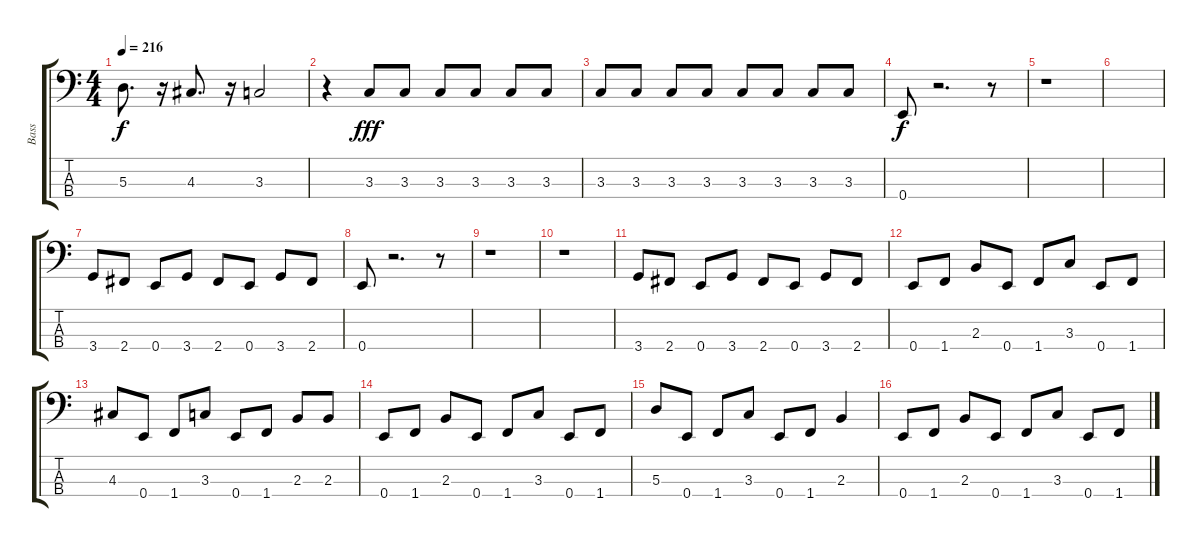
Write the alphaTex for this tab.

\track ("Bass" "Bass") {instrument electricbassfinger}
\staff {score tabs}
\tuning (G2 D2 A1 E1) {hide}
\ts (4 4)
\tempo 216
\clef f4
\ks c
5.3.8{d dy f} r.16 4.3.8{d} r.16 3.3.2 |
r.4 3.3.8{dy fff} 3.3.8 3.3.8 3.3.8 3.3.8 3.3.8 |
3.3.8 3.3.8 3.3.8 3.3.8 3.3.8 3.3.8 3.3.8 3.3.8 |
0.4.8{dy f} r.2{d} r.8 |
r.1 |
|
3.4.8 2.4.8 0.4.8 3.4.8 2.4.8 0.4.8 3.4.8 2.4.8 |
0.4.8 r.2{d} r.8 |
r.1 |
r.1 |
3.4.8 2.4.8 0.4.8 3.4.8 2.4.8 0.4.8 3.4.8 2.4.8 |
0.4.8 1.4.8 2.3.8 0.4.8 1.4.8 3.3.8 0.4.8 1.4.8 |
4.3.8 0.4.8 1.4.8 3.3.8 0.4.8 1.4.8 2.3.8 2.3.8 |
0.4.8 1.4.8 2.3.8 0.4.8 1.4.8 3.3.8 0.4.8 1.4.8 |
5.3.8 0.4.8 1.4.8 3.3.8 0.4.8 1.4.8 2.3.4 |
0.4.8 1.4.8 2.3.8 0.4.8 1.4.8 3.3.8 0.4.8 1.4.8
